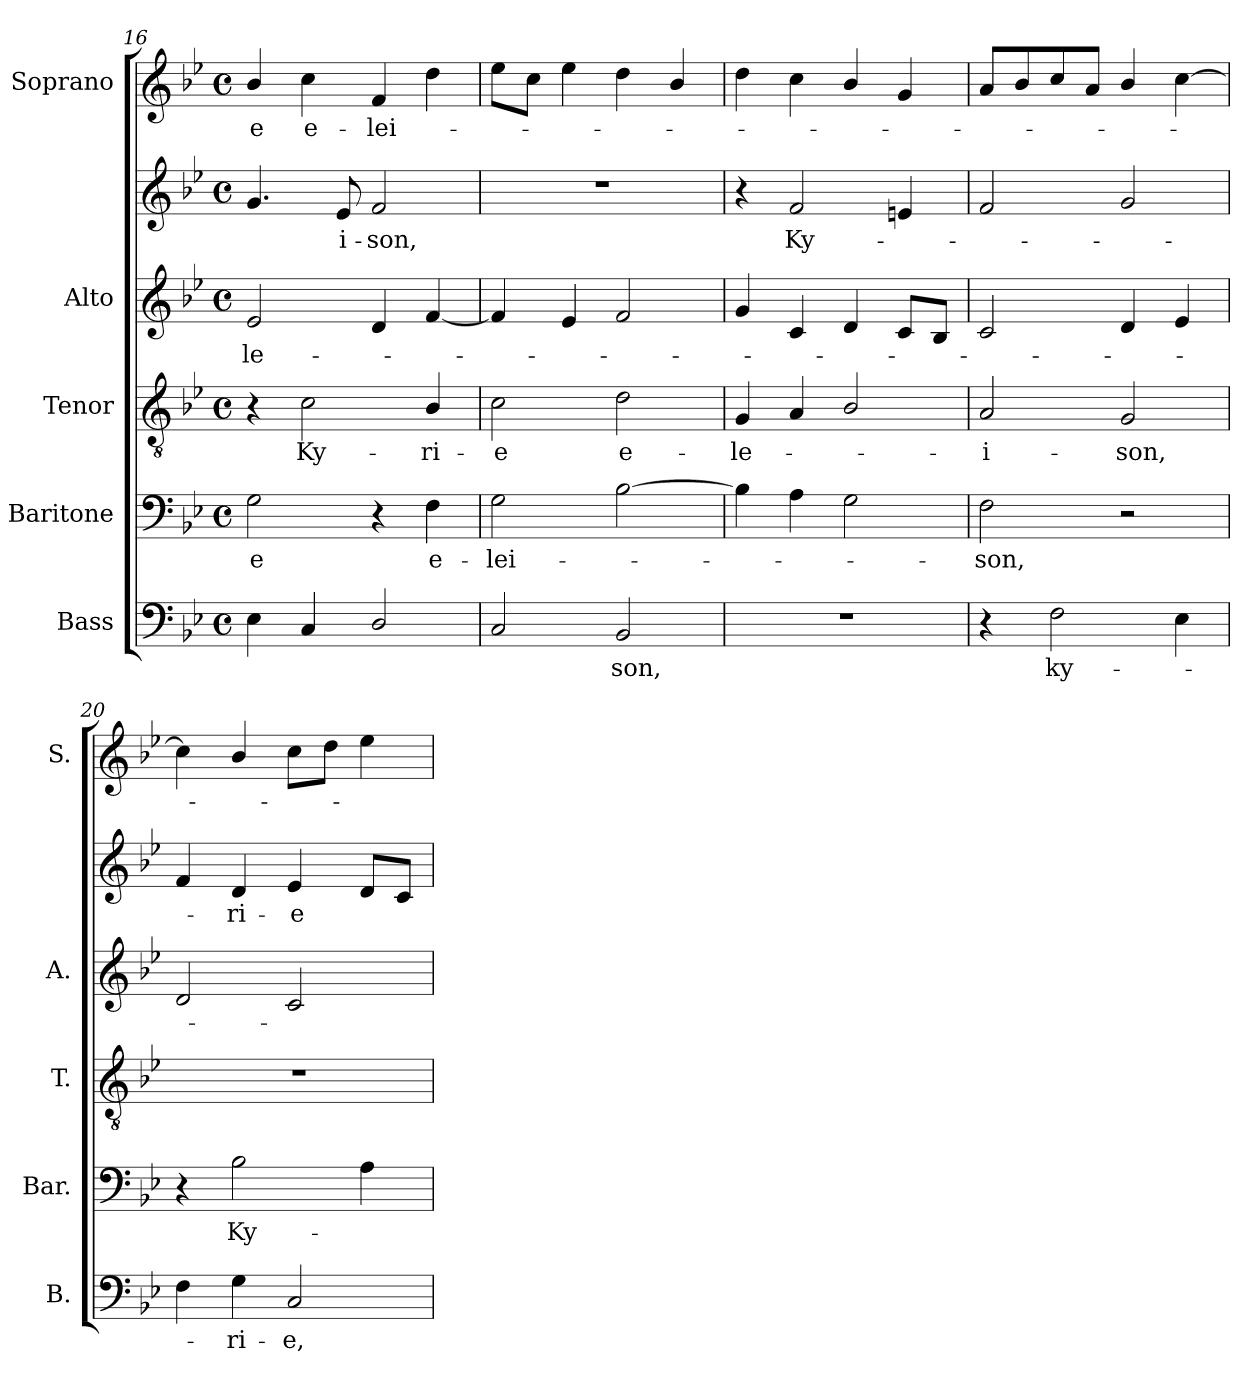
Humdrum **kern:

**kern	**text	**kern	**text	**kern	**text	**kern	**text	**kern	**text	**kern	**text
*part6	*part6	*part5	*part5	*part4	*part4	*part3	*part3	*part2	*part2	*part1	*part1
*staff6	*staff6	*staff5	*staff5	*staff4	*staff4	*staff3	*staff3	*staff2	*staff2	*staff1	*staff1
*I"Bass	*	*I"Baritone	*	*I"Tenor	*	*I"Alto	*	*	*	*I"Soprano	*
*I'B.	*	*I'Bar.	*	*I'T.	*	*I'A.	*	*	*	*I'S.	*
*clefF4	*	*clefF4	*	*clefGv2	*	*clefG2	*	*clefG2	*	*clefG2	*
*	*	*	*	*ITrd7c12	*	*	*	*	*	*	*
*k[b-e-]	*	*k[b-e-]	*	*k[b-e-]	*	*k[b-e-]	*	*k[b-e-]	*	*k[b-e-]	*
*B-:	*	*B-:	*	*B-:	*	*B-:	*	*B-:	*	*B-:	*
*M4/4	*	*M4/4	*	*M4/4	*	*M4/4	*	*M4/4	*	*M4/4	*
*met(c)	*	*met(c)	*	*met(c)	*	*met(c)	*	*met(c)	*	*met(c)	*
=16	=16	=16	=16	=16	=16	=16	=16	=16	=16	=16	=16
!	!	!	!LO:LY:b:color=#000000	!	!	!	!	!	!	!	!
!	!	!	!	!	!	!	!LO:LY:b:color=#000000	!	!	!	!
!	!	!	!	!	!	!	!	!	!	!	!LO:LY:b:color=#000000
4E-i\	.	2Gi\	-e	4r	.	2e-i/	-le-	4.gi/	.	4b-i/	-e
!	!	!	!	!	!LO:LY:b:color=#000000	!	!	!	!	!	!
!	!	!	!	!	!	!	!	!	!	!	!LO:LY:b:color=#000000
4Ci/	.	.	.	2Ci\	Ky-	.	.	.	.	4cci\	e-
!	!	!	!	!	!	!	!	!	!LO:LY:b:color=#000000	!	!
.	.	.	.	.	.	.	.	8e-i/	-i-	.	.
!	!	!	!	!	!	!	!	!	!LO:LY:b:color=#000000	!	!
!	!	!	!	!	!	!	!	!	!	!	!LO:LY:b:color=#000000
2Di/	.	4r	.	.	.	4di/	.	2fi/	-son,	4fi/	-lei-
!	!	!	!LO:LY:b:color=#000000	!	!	!	!	!	!	!	!
!	!	!	!	!	!LO:LY:b:color=#000000	!	!	!	!	!	!
.	.	4Fi\	e-	4BB-i/	-ri-	[4fi/	.	.	.	4ddi\	.
=17	=17	=17	=17	=17	=17	=17	=17	=17	=17	=17	=17
!	!	!	!LO:LY:b:color=#000000	!	!	!	!	!	!	!	!
!	!	!	!	!	!LO:LY:b:color=#000000	!	!	!	!	!	!
2Ci/	.	2Gi\	-lei-	2Ci\	-e	4fi/]	.	1r	.	8ee-i\L	.
.	.	.	.	.	.	.	.	.	.	8cci\J	.
.	.	.	.	.	.	4e-i/	.	.	.	4ee-i\	.
!	!LO:LY:b:color=#000000	!	!	!	!	!	!	!	!	!	!
!	!	!	!	!	!LO:LY:b:color=#000000	!	!	!	!	!	!
2BB-i/	-son,	[2B-i\	.	2Di\	e-	2fi/	.	.	.	4ddi\	.
.	.	.	.	.	.	.	.	.	.	4b-i/	.
=18	=18	=18	=18	=18	=18	=18	=18	=18	=18	=18	=18
!	!	!	!	!	!LO:LY:b:color=#000000	!	!	!	!	!	!
1r	.	4B-i\]	.	4GGi/	-le-	4gi/	.	4r	.	4ddi\	.
!	!	!	!	!	!	!	!	!	!LO:LY:b:color=#000000	!	!
.	.	4Ai\	.	4AAi/	.	4ci/	.	2fi/	Ky-	4cci\	.
.	.	2Gi\	.	2BB-i/	.	4di/	.	.	.	4b-i/	.
.	.	.	.	.	.	8ci/L	.	4ei/	.	4gi/	.
.	.	.	.	.	.	8B-i/J	.	.	.	.	.
!!LO:LB:g=z
=19	=19	=19	=19	=19	=19	=19	=19	=19	=19	=19	=19
!	!	!	!LO:LY:b:color=#000000	!	!	!	!	!	!	!	!
!	!	!	!	!	!LO:LY:b:color=#000000	!	!	!	!	!	!
4r	.	2Fi\	-son,	2AAi/	-i-	2ci/	.	2fi/	.	8ai/L	.
.	.	.	.	.	.	.	.	.	.	8b-i/	.
!	!LO:LY:b:color=#000000	!	!	!	!	!	!	!	!	!	!
2Fi\	ky-	.	.	.	.	.	.	.	.	8cci/	.
.	.	.	.	.	.	.	.	.	.	8ai/J	.
!	!	!	!	!	!LO:LY:b:color=#000000	!	!	!	!	!	!
.	.	2r	.	2GGi/	-son,	4di/	.	2gi/	.	4b-i/	.
4E-i\	.	.	.	.	.	4e-i/	.	.	.	[4cci\	.
=20	=20	=20	=20	=20	=20	=20	=20	=20	=20	=20	=20
4Fi\	.	4r	.	1r	.	2di/	.	4fi/	.	4cci\]	.
!	!LO:LY:b:color=#000000	!	!	!	!	!	!	!	!	!	!
!	!	!	!LO:LY:b:color=#000000	!	!	!	!	!	!	!	!
!	!	!	!	!	!	!	!	!	!LO:LY:b:color=#000000	!	!
4Gi\	-ri-	2B-i\	Ky-	.	.	.	.	4di/	-ri-	4b-i/	.
!	!LO:LY:b:color=#000000	!	!	!	!	!	!	!	!	!	!
!	!	!	!	!	!	!	!	!	!LO:LY:b:color=#000000	!	!
2Ci/	-e,	.	.	.	.	2ci/	.	4e-i/	-e	8cci\L	.
.	.	.	.	.	.	.	.	.	.	8ddi\J	.
.	.	4Ai\	.	.	.	.	.	8di/L	.	4ee-i\	.
.	.	.	.	.	.	.	.	8ci/J	.	.	.
=	=	=	=	=	=	=	=	=	=	=	=
*-	*-	*-	*-	*-	*-	*-	*-	*-	*-	*-	*-
